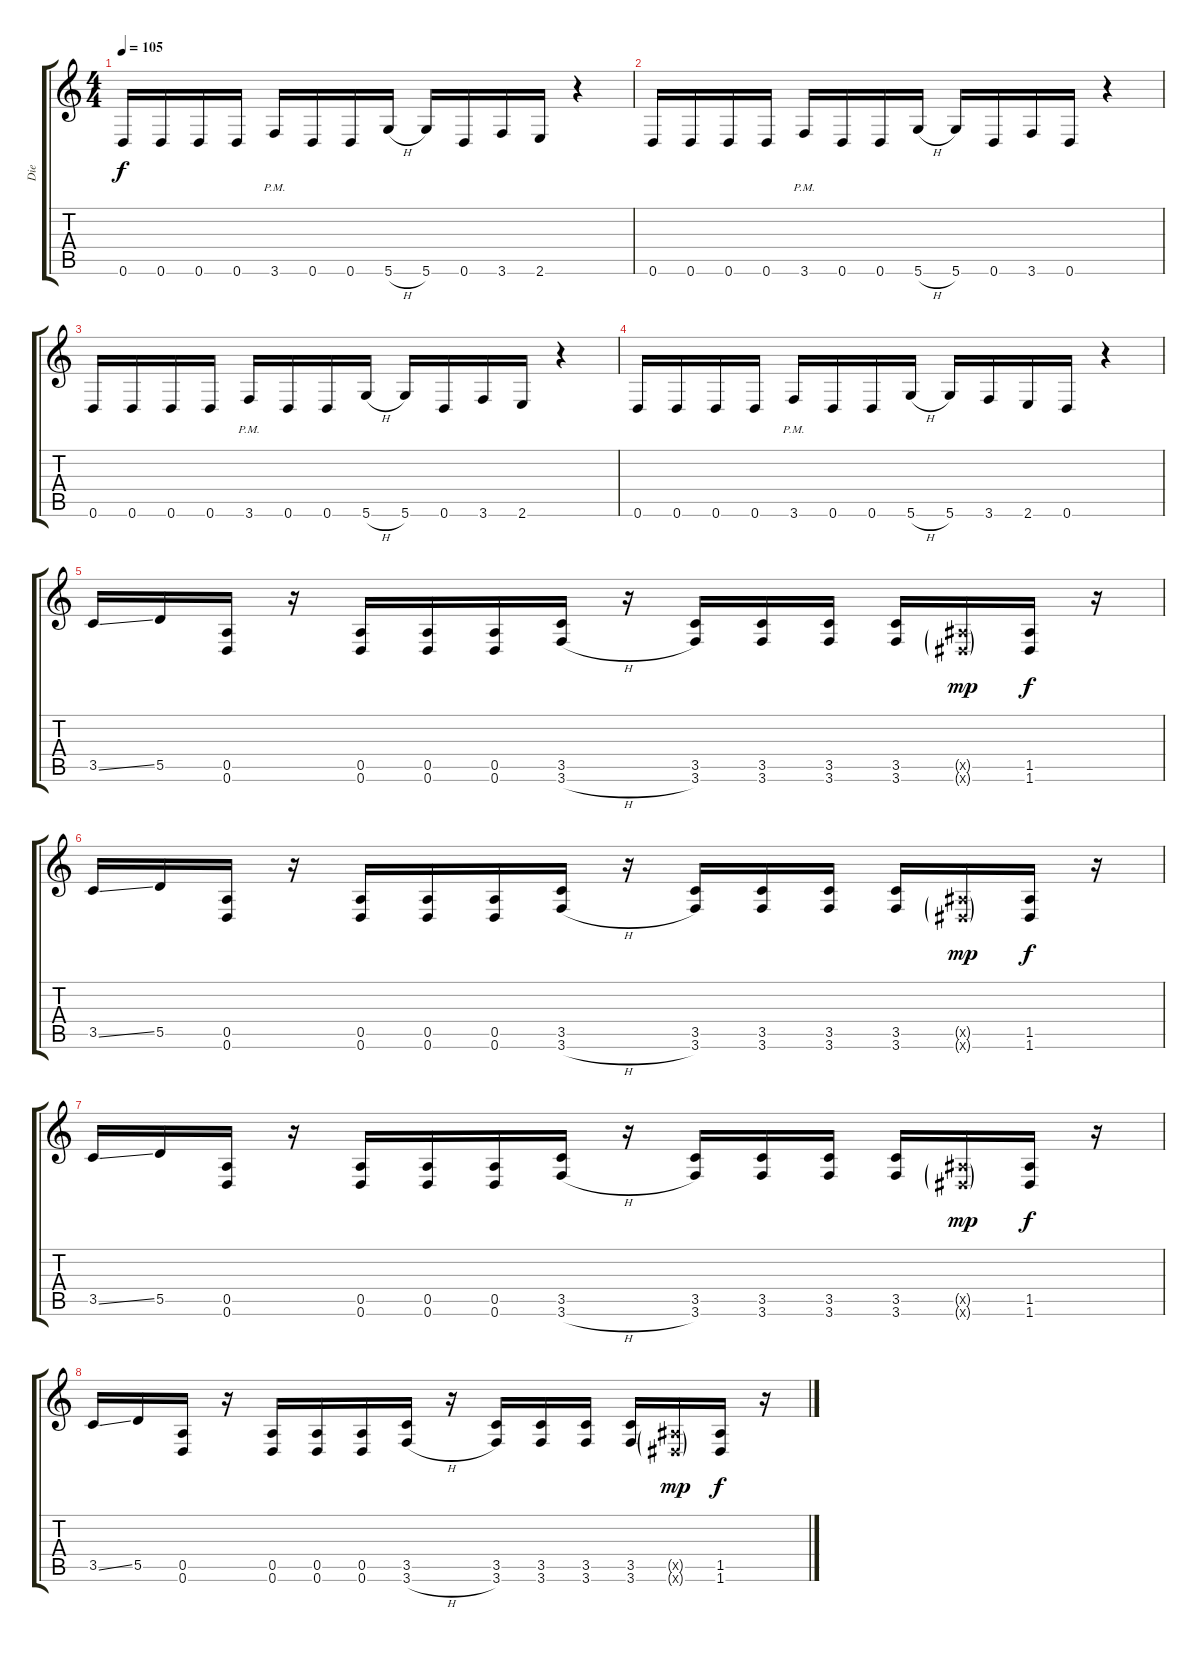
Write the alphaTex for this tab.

\track ("Die" "Die") {instrument distortionguitar}
\staff {score tabs}
\tuning (E4 B3 G3 D3 A2 D2) {hide}
\ts (4 4)
\tempo 105
\clef g2
\ks c
0.6.16{dy f} 0.6.16 0.6.16 0.6.16 3.6{pm}.16 0.6.16 0.6.16 5.6{h}.16 5.6.16 0.6.16 3.6.16 2.6.16 r.4 |
0.6.16 0.6.16 0.6.16 0.6.16 3.6{pm}.16 0.6.16 0.6.16 5.6{h}.16 5.6.16 0.6.16 3.6.16 0.6.16 r.4 |
0.6.16 0.6.16 0.6.16 0.6.16 3.6{pm}.16 0.6.16 0.6.16 5.6{h}.16 5.6.16 0.6.16 3.6.16 2.6.16 r.4 |
0.6.16 0.6.16 0.6.16 0.6.16 3.6{pm}.16 0.6.16 0.6.16 5.6{h}.16 5.6.16 3.6.16 2.6.16 0.6.16 r.4 |
3.5{ss}.16 5.5.16 (0.5 0.6).16 r.16 (0.5 0.6).16 (0.5 0.6).16 (0.5 0.6).16 (3.5 3.6{h}).16 r.16 (3.5 3.6).16 (3.5 3.6).16 (3.5 3.6).16 (3.5 3.6).16 (1.5{g x} 1.6{g x}).16{dy mp} (1.5 1.6).16{dy f} r.16 |
3.5{ss}.16 5.5.16 (0.5 0.6).16 r.16 (0.5 0.6).16 (0.5 0.6).16 (0.5 0.6).16 (3.5 3.6{h}).16 r.16 (3.5 3.6).16 (3.5 3.6).16 (3.5 3.6).16 (3.5 3.6).16 (1.5{g x} 1.6{g x}).16{dy mp} (1.5 1.6).16{dy f} r.16 |
3.5{ss}.16 5.5.16 (0.5 0.6).16 r.16 (0.5 0.6).16 (0.5 0.6).16 (0.5 0.6).16 (3.5 3.6{h}).16 r.16 (3.5 3.6).16 (3.5 3.6).16 (3.5 3.6).16 (3.5 3.6).16 (1.5{g x} 1.6{g x}).16{dy mp} (1.5 1.6).16{dy f} r.16 |
3.5{ss}.16 5.5.16 (0.5 0.6).16 r.16 (0.5 0.6).16 (0.5 0.6).16 (0.5 0.6).16 (3.5 3.6{h}).16 r.16 (3.5 3.6).16 (3.5 3.6).16 (3.5 3.6).16 (3.5 3.6).16 (1.5{g x} 1.6{g x}).16{dy mp} (1.5 1.6).16{dy f} r.16
